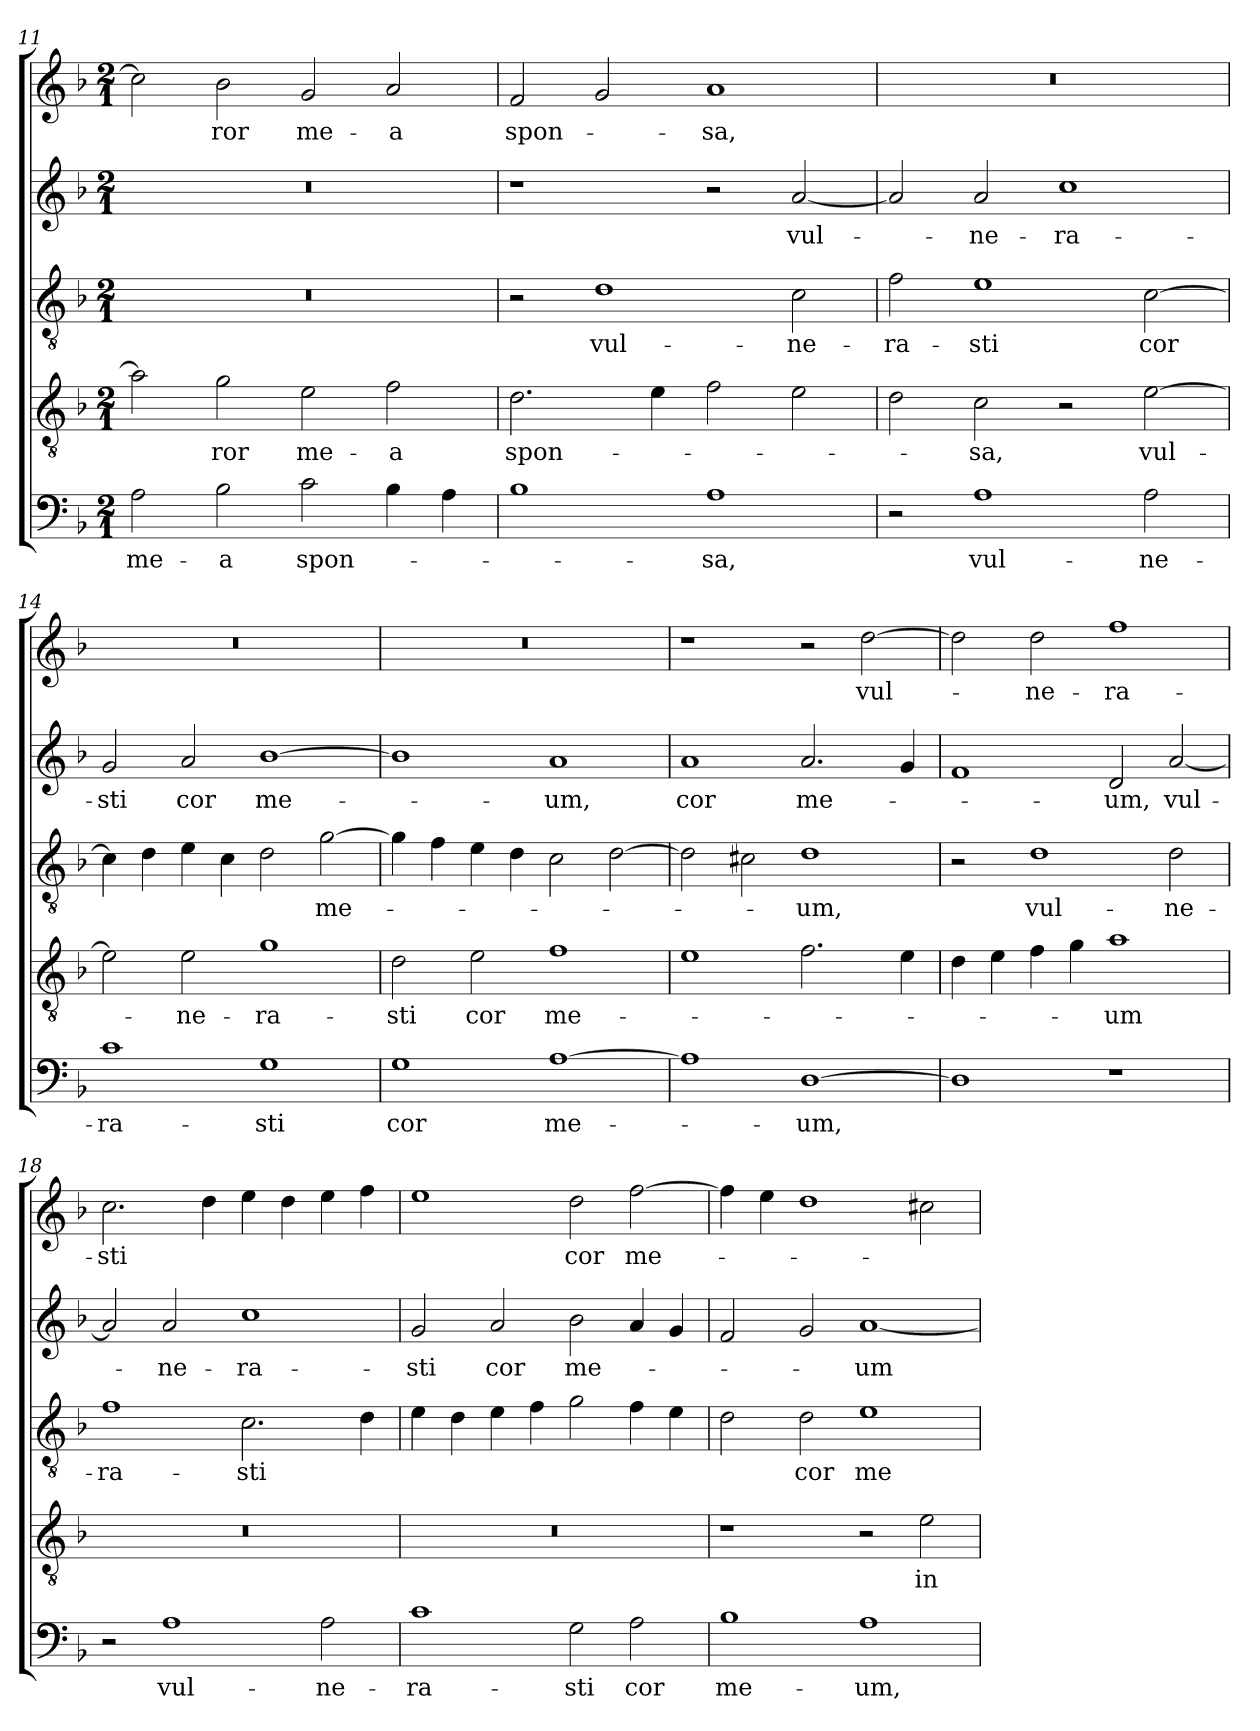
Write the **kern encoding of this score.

**kern	**text	**kern	**text	**kern	**text	**kern	**text	**kern	**text
*part5	*part5	*part4	*part4	*part3	*part3	*part2	*part2	*part1	*part1
*staff5	*staff5	*staff4	*staff4	*staff3	*staff3	*staff2	*staff2	*staff1	*staff1
*clefF4	*	*clefGv2	*	*clefGv2	*	*clefG2	*	*clefG2	*
*k[b-]	*	*k[b-]	*	*k[b-]	*	*k[b-]	*	*k[b-]	*
*F:	*	*F:	*	*F:	*	*F:	*	*F:	*
*M2/1	*	*M2/1	*	*M2/1	*	*M2/1	*	*M2/1	*
=11	=11	=11	=11	=11	=11	=11	=11	=11	=11
!	!LO:LY:b	!	!	!	!	!	!	!	!
2A\	me-	2a\]	.	0r	.	0r	.	2cc\]	.
!	!LO:LY:b	!	!LO:LY:b	!	!	!	!	!	!LO:LY:b
2B-\	-a	2g\	-ror	.	.	.	.	2b-\	-ror
!	!LO:LY:b	!	!LO:LY:b	!	!	!	!	!	!LO:LY:b
2c\	spon-	2e\	me-	.	.	.	.	2g/	me-
!	!	!	!LO:LY:b	!	!	!	!	!	!LO:LY:b
4B-\	.	2f\	-a	.	.	.	.	2a/	-a
4A\	.	.	.	.	.	.	.	.	.
=12	=12	=12	=12	=12	=12	=12	=12	=12	=12
!	!	!	!LO:LY:b	!	!	!	!	!	!LO:LY:b
1B-	.	2.d\	spon-	2r	.	1r	.	2f/	spon-
!	!	!	!	!	!LO:LY:b	!	!	!	!
.	.	.	.	1d	vul-	.	.	2g/	.
.	.	4e\	.	.	.	.	.	.	.
!	!LO:LY:b	!	!	!	!	!	!	!	!LO:LY:b
1A	-sa,	2f\	.	.	.	2r	.	1a	-sa,
!	!	!	!	!	!LO:LY:b	!	!LO:LY:b	!	!
.	.	2e\	.	2c\	-ne-	[2a/	vul-	.	.
!!LO:LB:g=z
=13	=13	=13	=13	=13	=13	=13	=13	=13	=13
!	!	!	!	!	!LO:LY:b	!	!	!	!
2r	.	2d\	.	2f\	-ra-	2a/]	.	0r	.
!	!LO:LY:b	!	!LO:LY:b	!	!LO:LY:b	!	!LO:LY:b	!	!
1A	vul-	2c\	-sa,	1e	-sti	2a/	-ne-	.	.
!	!	!	!	!	!	!	!LO:LY:b	!	!
.	.	2r	.	.	.	1cc	-ra-	.	.
!	!LO:LY:b	!	!LO:LY:b	!	!LO:LY:b	!	!	!	!
2A\	-ne-	[2e\	vul-	[2c\	cor	.	.	.	.
=14	=14	=14	=14	=14	=14	=14	=14	=14	=14
!	!LO:LY:b	!	!	!	!	!	!LO:LY:b	!	!
1c	-ra-	2e\]	.	4c\]	.	2g/	-sti	0r	.
.	.	.	.	4d\	.	.	.	.	.
!	!	!	!LO:LY:b	!	!	!	!LO:LY:b	!	!
.	.	2e\	-ne-	4e\	.	2a/	cor	.	.
.	.	.	.	4c\	.	.	.	.	.
!	!LO:LY:b	!	!LO:LY:b	!	!	!	!LO:LY:b	!	!
1G	-sti	1g	-ra-	2d\	.	[1b-	me-	.	.
!	!	!	!	!	!LO:LY:b	!	!	!	!
.	.	.	.	[2g\	me-	.	.	.	.
=15	=15	=15	=15	=15	=15	=15	=15	=15	=15
!	!LO:LY:b	!	!LO:LY:b	!	!	!	!	!	!
1G	cor	2d\	-sti	4g\]	.	1b-]	.	0r	.
.	.	.	.	4f\	.	.	.	.	.
!	!	!	!LO:LY:b	!	!	!	!	!	!
.	.	2e\	cor	4e\	.	.	.	.	.
.	.	.	.	4d\	.	.	.	.	.
!	!LO:LY:b	!	!LO:LY:b	!	!	!	!LO:LY:b	!	!
[1A	me-	1f	me-	2c\	.	1a	-um,	.	.
.	.	.	.	[2d\	.	.	.	.	.
=16	=16	=16	=16	=16	=16	=16	=16	=16	=16
!	!	!	!	!	!	!	!LO:LY:b	!	!
1A]	.	1e	.	2d\]	.	1a	cor	1r	.
.	.	.	.	2c#\	.	.	.	.	.
!	!LO:LY:b	!	!	!	!LO:LY:b	!	!LO:LY:b	!	!
[1D	-um,	2.f\	.	1d	-um,	2.a/	me-	2r	.
!	!	!	!	!	!	!	!	!	!LO:LY:b
.	.	.	.	.	.	.	.	[2dd\	vul-
.	.	4e\	.	.	.	4g/	.	.	.
=17	=17	=17	=17	=17	=17	=17	=17	=17	=17
1D]	.	4d\	.	2r	.	1f	.	2dd\]	.
.	.	4e\	.	.	.	.	.	.	.
!	!	!	!	!	!LO:LY:b	!	!	!	!LO:LY:b
.	.	4f\	.	1d	vul-	.	.	2dd\	-ne-
.	.	4g\	.	.	.	.	.	.	.
!	!	!	!LO:LY:b	!	!	!	!LO:LY:b	!	!LO:LY:b
1r	.	1a	-um	.	.	2d/	-um,	1ff	-ra-
!	!	!	!	!	!LO:LY:b	!	!LO:LY:b	!	!
.	.	.	.	2d\	-ne-	[2a/	vul-	.	.
=18	=18	=18	=18	=18	=18	=18	=18	=18	=18
!	!	!	!	!	!LO:LY:b	!	!	!	!LO:LY:b
2r	.	0r	.	1f	-ra-	2a/]	.	2.cc\	-sti
!	!LO:LY:b	!	!	!	!	!	!LO:LY:b	!	!
1A	vul-	.	.	.	.	2a/	-ne-	.	.
.	.	.	.	.	.	.	.	4dd\	.
!	!	!	!	!	!LO:LY:b	!	!LO:LY:b	!	!
.	.	.	.	2.c\	-sti	1cc	-ra-	4ee\	.
.	.	.	.	.	.	.	.	4dd\	.
!	!LO:LY:b	!	!	!	!	!	!	!	!
2A\	-ne-	.	.	.	.	.	.	4ee\	.
.	.	.	.	4d\	.	.	.	4ff\	.
!!LO:LB:g=z
=19	=19	=19	=19	=19	=19	=19	=19	=19	=19
!	!LO:LY:b	!	!	!	!	!	!LO:LY:b	!	!
1c	-ra-	0r	.	4e\	.	2g/	-sti	1ee	.
.	.	.	.	4d\	.	.	.	.	.
!	!	!	!	!	!	!	!LO:LY:b	!	!
.	.	.	.	4e\	.	2a/	cor	.	.
.	.	.	.	4f\	.	.	.	.	.
!	!LO:LY:b	!	!	!	!	!	!LO:LY:b	!	!LO:LY:b
2G\	-sti	.	.	2g\	.	2b-\	me-	2dd\	cor
!	!LO:LY:b	!	!	!	!	!	!	!	!LO:LY:b
2A\	cor	.	.	4f\	.	4a/	.	[2ff\	me-
.	.	.	.	4e\	.	4g/	.	.	.
=20	=20	=20	=20	=20	=20	=20	=20	=20	=20
!	!LO:LY:b	!	!	!	!	!	!	!	!
1B-	me-	1r	.	2d\	.	2f/	.	4ff\]	.
.	.	.	.	.	.	.	.	4ee\	.
!	!	!	!	!	!LO:LY:b	!	!	!	!
.	.	.	.	2d\	cor	2g/	.	1dd	.
!	!LO:LY:b	!	!	!	!LO:LY:b	!	!LO:LY:b	!	!
1A	-um,	2r	.	1e	me-	[1a	-um	.	.
!	!	!	!LO:LY:b	!	!	!	!	!	!
.	.	2e\	in	.	.	.	.	2cc#\	.
=	=	=	=	=	=	=	=	=	=
*-	*-	*-	*-	*-	*-	*-	*-	*-	*-
